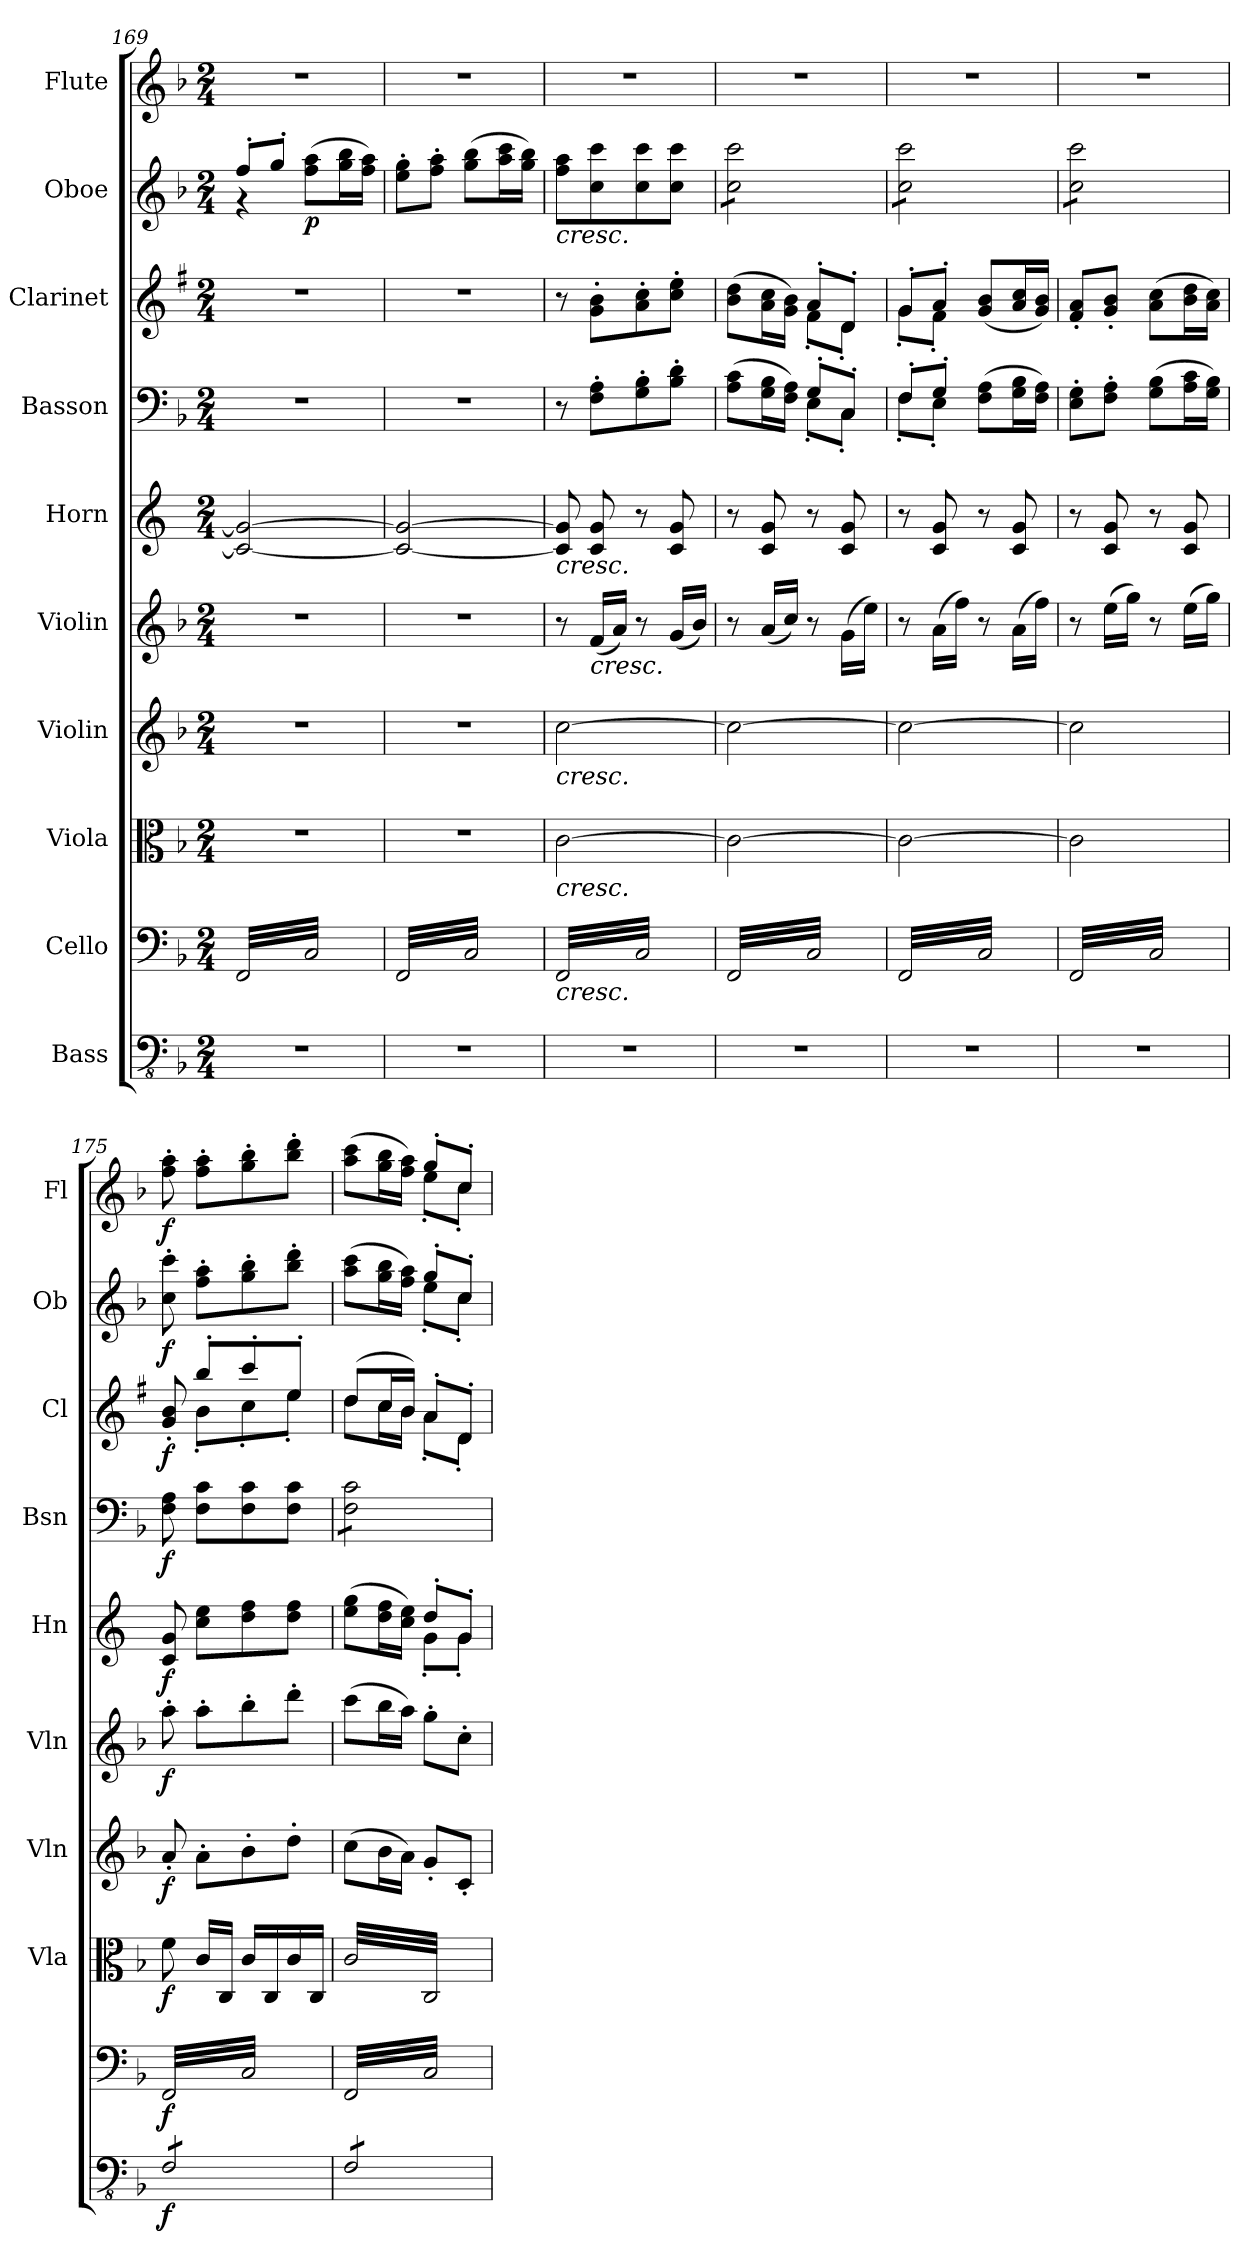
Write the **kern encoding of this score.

**kern	**dynam	**kern	**dynam	**kern	**dynam	**kern	**dynam	**kern	**dynam	**kern	**dynam	**kern	**dynam	**kern	**dynam	**kern	**dynam	**kern	**dynam
*part10	*part10	*part9	*part9	*part8	*part8	*part7	*part7	*part6	*part6	*part5	*part5	*part4	*part4	*part3	*part3	*part2	*part2	*part1	*part1
*staff10	*staff10	*staff9	*staff9	*staff8	*staff8	*staff7	*staff7	*staff6	*staff6	*staff5	*staff5	*staff4	*staff4	*staff3	*staff3	*staff2	*staff2	*staff1	*staff1
*I"Bass	*	*I"Cello	*	*I"Viola	*	*I"Violin	*	*I"Violin	*	*I"Horn	*	*I"Basson	*	*I"Clarinet	*	*I"Oboe	*	*I"Flute	*
*	*	*	*	*I'Vla	*	*I'Vln	*	*I'Vln	*	*I'Hn	*	*I'Bsn	*	*I'Cl	*	*I'Ob	*	*I'Fl	*
*clefFv4	*	*clefF4	*	*clefC3	*	*clefG2	*	*clefG2	*	*clefG2	*	*clefF4	*	*clefG2	*	*clefG2	*	*clefG2	*
*ITrd7c12	*	*	*	*	*	*	*	*	*	*ITrd4c7	*	*	*	*ITrd1c2	*	*	*	*	*
*k[b-]	*	*k[b-]	*	*k[b-]	*	*k[b-]	*	*k[b-]	*	*k[b-]	*	*k[b-]	*	*k[b-]	*	*k[b-]	*	*k[b-]	*
*M2/4	*	*M2/4	*	*M2/4	*	*M2/4	*	*M2/4	*	*M2/4	*	*M2/4	*	*M2/4	*	*M2/4	*	*M2/4	*
=169	=169	=169	=169	=169	=169	=169	=169	=169	=169	=169	=169	=169	=169	=169	=169	=169	=169	=169	=169
*	*	*	*	*	*	*	*	*	*	*	*	*	*	*	*	*^	*	*	*
*	*	*tremolo	*	*	*	*	*	*	*	*	*	*	*	*	*	*	*	*	*	*
2r	.	32FF/LLL	.	2r	.	2r	.	2r	.	2F/_ 2c/_	.	2r	.	2r	.	8ff'/L	4r	.	2r	.
.	.	32C/	.	.	.	.	.	.	.	.	.	.	.	.	.	.	.	.	.	.
.	.	32FF/	.	.	.	.	.	.	.	.	.	.	.	.	.	.	.	.	.	.
.	.	32C/	.	.	.	.	.	.	.	.	.	.	.	.	.	.	.	.	.	.
.	.	32FF/	.	.	.	.	.	.	.	.	.	.	.	.	.	8gg'/J	.	.	.	.
.	.	32C/	.	.	.	.	.	.	.	.	.	.	.	.	.	.	.	.	.	.
.	.	32FF/	.	.	.	.	.	.	.	.	.	.	.	.	.	.	.	.	.	.
.	.	32C/	.	.	.	.	.	.	.	.	.	.	.	.	.	.	.	.	.	.
!	!	!	!	!	!	!	!	!	!	!	!	!	!	!	!	!	!	!LO:DY:b	!	!
.	.	32FF/	.	.	.	.	.	.	.	.	.	.	.	.	.	(>8ff\ 8aa\L	4ryy	p	.	.
.	.	32C/	.	.	.	.	.	.	.	.	.	.	.	.	.	.	.	.	.	.
.	.	32FF/	.	.	.	.	.	.	.	.	.	.	.	.	.	.	.	.	.	.
.	.	32C/	.	.	.	.	.	.	.	.	.	.	.	.	.	.	.	.	.	.
.	.	32FF/	.	.	.	.	.	.	.	.	.	.	.	.	.	16gg\ 16bb-\L	.	.	.	.
.	.	32C/	.	.	.	.	.	.	.	.	.	.	.	.	.	.	.	.	.	.
.	.	32FF/	.	.	.	.	.	.	.	.	.	.	.	.	.	16ff\ 16aa\JJ)	.	.	.	.
.	.	32C/JJJ	.	.	.	.	.	.	.	.	.	.	.	.	.	.	.	.	.	.
*	*	*	*	*	*	*	*	*	*	*	*	*	*	*	*	*v	*v	*	*	*
=170	=170	=170	=170	=170	=170	=170	=170	=170	=170	=170	=170	=170	=170	=170	=170	=170	=170	=170	=170
2r	.	32FF/LLL	.	2r	.	2r	.	2r	.	2F/_ 2c/_	.	2r	.	2r	.	8ee\' 8gg\'L	.	2r	.
.	.	32C/	.	.	.	.	.	.	.	.	.	.	.	.	.	.	.	.	.
.	.	32FF/	.	.	.	.	.	.	.	.	.	.	.	.	.	.	.	.	.
.	.	32C/	.	.	.	.	.	.	.	.	.	.	.	.	.	.	.	.	.
.	.	32FF/	.	.	.	.	.	.	.	.	.	.	.	.	.	8ff\' 8aa\'J	.	.	.
.	.	32C/	.	.	.	.	.	.	.	.	.	.	.	.	.	.	.	.	.
.	.	32FF/	.	.	.	.	.	.	.	.	.	.	.	.	.	.	.	.	.
.	.	32C/	.	.	.	.	.	.	.	.	.	.	.	.	.	.	.	.	.
.	.	32FF/	.	.	.	.	.	.	.	.	.	.	.	.	.	(>8gg\ 8bb-\L	.	.	.
.	.	32C/	.	.	.	.	.	.	.	.	.	.	.	.	.	.	.	.	.
.	.	32FF/	.	.	.	.	.	.	.	.	.	.	.	.	.	.	.	.	.
.	.	32C/	.	.	.	.	.	.	.	.	.	.	.	.	.	.	.	.	.
.	.	32FF/	.	.	.	.	.	.	.	.	.	.	.	.	.	16aa\ 16ccc\L	.	.	.
.	.	32C/	.	.	.	.	.	.	.	.	.	.	.	.	.	.	.	.	.
.	.	32FF/	.	.	.	.	.	.	.	.	.	.	.	.	.	16gg\ 16bb-\JJ)	.	.	.
.	.	32C/JJJ	.	.	.	.	.	.	.	.	.	.	.	.	.	.	.	.	.
=171	=171	=171	=171	=171	=171	=171	=171	=171	=171	=171	=171	=171	=171	=171	=171	=171	=171	=171	=171
!	!	!	!	!	!	!	!	!	!	!	!	!	!	!	!	!LO:TX:b:i:t=cresc.	!	!	!
!	!	!	!	!	!	!	!	!	!	!LO:TX:b:i:t=cresc.	!	!	!	!	!	!	!	!	!
!	!	!	!	!	!	!LO:TX:b:i:t=cresc.	!	!	!	!	!	!	!	!	!	!	!	!	!
!	!	!	!	!LO:TX:b:i:t=cresc.	!	!	!	!	!	!	!	!	!	!	!	!	!	!	!
!	!	!LO:TX:b:i:t=cresc.	!	!	!	!	!	!	!	!	!	!	!	!	!	!	!	!	!
2r	.	32FF/LLL	.	[2c\	.	[2cc\	.	8r	.	8F/] 8c/]	.	8r	.	8r	.	8ff\ 8aa\L	.	2r	.
.	.	32C/	.	.	.	.	.	.	.	.	.	.	.	.	.	.	.	.	.
.	.	32FF/	.	.	.	.	.	.	.	.	.	.	.	.	.	.	.	.	.
.	.	32C/	.	.	.	.	.	.	.	.	.	.	.	.	.	.	.	.	.
!	!	!	!	!	!	!	!	!LO:TX:b:i:t=cresc.	!	!	!	!	!	!	!	!	!	!	!
!	!	!	!	!	!	!	!	!	!	!	!	!	!LO:DY:b	!	!	!	!	!	!
!	!	!	!	!	!	!	!	!	!	!	!	!	!LO:DY:n=1:b	!	!LO:DY:b	!	!	!	!
!	!	!	!	!	!	!	!	!	!	!	!	!	!	!	!LO:DY:n=1:b	!	!	!	!
.	.	32FF/	.	.	.	.	.	(<16f/LL	.	8F/ 8c/	.	8F\' 8A\'L	p other-dynamics	8f\' 8a\'L	p other-dynamics	8cc\ 8ccc\	.	.	.
.	.	32C/	.	.	.	.	.	.	.	.	.	.	.	.	.	.	.	.	.
.	.	32FF/	.	.	.	.	.	16a/JJ)	.	.	.	.	.	.	.	.	.	.	.
.	.	32C/	.	.	.	.	.	.	.	.	.	.	.	.	.	.	.	.	.
.	.	32FF/	.	.	.	.	.	8r	.	8r	.	8G\' 8B-\'	.	8g\' 8b-\'	.	8cc\ 8ccc\	.	.	.
.	.	32C/	.	.	.	.	.	.	.	.	.	.	.	.	.	.	.	.	.
.	.	32FF/	.	.	.	.	.	.	.	.	.	.	.	.	.	.	.	.	.
.	.	32C/	.	.	.	.	.	.	.	.	.	.	.	.	.	.	.	.	.
.	.	32FF/	.	.	.	.	.	(<16g/LL	.	8F/ 8c/	.	8B-\' 8d\'J	.	8b-\' 8dd\'J	.	8cc\ 8ccc\J	.	.	.
.	.	32C/	.	.	.	.	.	.	.	.	.	.	.	.	.	.	.	.	.
.	.	32FF/	.	.	.	.	.	16b-/JJ)	.	.	.	.	.	.	.	.	.	.	.
.	.	32C/JJJ	.	.	.	.	.	.	.	.	.	.	.	.	.	.	.	.	.
=172	=172	=172	=172	=172	=172	=172	=172	=172	=172	=172	=172	=172	=172	=172	=172	=172	=172	=172	=172
*	*	*	*	*	*	*	*	*	*	*	*	*^	*	*^	*	*	*	*	*
*	*	*	*	*	*	*	*	*	*	*	*	*	*	*	*	*	*	*tremolo	*	*	*
2r	.	32FF/LLL	.	2c\_	.	2cc\_	.	8r	.	8r	.	(>8A\ 8c\L	4ryy	.	(>8a\ 8cc\L	4ryy	.	8cc\ 8ccc\L	.	2r	.
.	.	32C/	.	.	.	.	.	.	.	.	.	.	.	.	.	.	.	.	.	.	.
.	.	32FF/	.	.	.	.	.	.	.	.	.	.	.	.	.	.	.	.	.	.	.
.	.	32C/	.	.	.	.	.	.	.	.	.	.	.	.	.	.	.	.	.	.	.
.	.	32FF/	.	.	.	.	.	(<16a/LL	.	8F/ 8c/	.	16G\ 16B-\L	.	.	16g\ 16b-\L	.	.	8cc\ 8ccc\	.	.	.
.	.	32C/	.	.	.	.	.	.	.	.	.	.	.	.	.	.	.	.	.	.	.
.	.	32FF/	.	.	.	.	.	16cc/JJ)	.	.	.	16F\ 16A\JJ)	.	.	16f\ 16a\JJ)	.	.	.	.	.	.
.	.	32C/	.	.	.	.	.	.	.	.	.	.	.	.	.	.	.	.	.	.	.
.	.	32FF/	.	.	.	.	.	8r	.	8r	.	8G'/L	8E'\L	.	8g'/L	8e'\L	.	8cc\ 8ccc\	.	.	.
.	.	32C/	.	.	.	.	.	.	.	.	.	.	.	.	.	.	.	.	.	.	.
.	.	32FF/	.	.	.	.	.	.	.	.	.	.	.	.	.	.	.	.	.	.	.
.	.	32C/	.	.	.	.	.	.	.	.	.	.	.	.	.	.	.	.	.	.	.
.	.	32FF/	.	.	.	.	.	(>16g\LL	.	8F/ 8c/	.	8C'/J	8C'\J	.	8c'/J	8c'\J	.	8cc\ 8ccc\J	.	.	.
.	.	32C/	.	.	.	.	.	.	.	.	.	.	.	.	.	.	.	.	.	.	.
.	.	32FF/	.	.	.	.	.	16ee\JJ)	.	.	.	.	.	.	.	.	.	.	.	.	.
.	.	32C/JJJ	.	.	.	.	.	.	.	.	.	.	.	.	.	.	.	.	.	.	.
=173	=173	=173	=173	=173	=173	=173	=173	=173	=173	=173	=173	=173	=173	=173	=173	=173	=173	=173	=173	=173	=173
2r	.	32FF/LLL	.	2c\_	.	2cc\_	.	8r	.	8r	.	8F'/L	8F'\L	.	8f'/L	8f'\L	.	8cc\ 8ccc\L	.	2r	.
.	.	32C/	.	.	.	.	.	.	.	.	.	.	.	.	.	.	.	.	.	.	.
.	.	32FF/	.	.	.	.	.	.	.	.	.	.	.	.	.	.	.	.	.	.	.
.	.	32C/	.	.	.	.	.	.	.	.	.	.	.	.	.	.	.	.	.	.	.
.	.	32FF/	.	.	.	.	.	(>16a\LL	.	8F/ 8c/	.	8G'/J	8E'\J	.	8g'/J	8e'\J	.	8cc\ 8ccc\	.	.	.
.	.	32C/	.	.	.	.	.	.	.	.	.	.	.	.	.	.	.	.	.	.	.
.	.	32FF/	.	.	.	.	.	16ff\JJ)	.	.	.	.	.	.	.	.	.	.	.	.	.
.	.	32C/	.	.	.	.	.	.	.	.	.	.	.	.	.	.	.	.	.	.	.
.	.	32FF/	.	.	.	.	.	8r	.	8r	.	(>8F\ 8A\L	4ryy	.	(<8f/ 8a/L	4ryy	.	8cc\ 8ccc\	.	.	.
.	.	32C/	.	.	.	.	.	.	.	.	.	.	.	.	.	.	.	.	.	.	.
.	.	32FF/	.	.	.	.	.	.	.	.	.	.	.	.	.	.	.	.	.	.	.
.	.	32C/	.	.	.	.	.	.	.	.	.	.	.	.	.	.	.	.	.	.	.
.	.	32FF/	.	.	.	.	.	(>16a\LL	.	8F/ 8c/	.	16G\ 16B-\L	.	.	16g/ 16b-/L	.	.	8cc\ 8ccc\J	.	.	.
.	.	32C/	.	.	.	.	.	.	.	.	.	.	.	.	.	.	.	.	.	.	.
.	.	32FF/	.	.	.	.	.	16ff\JJ)	.	.	.	16F\ 16A\JJ)	.	.	16f/ 16a/JJ)	.	.	.	.	.	.
.	.	32C/JJJ	.	.	.	.	.	.	.	.	.	.	.	.	.	.	.	.	.	.	.
*	*	*	*	*	*	*	*	*	*	*	*	*v	*v	*	*	*	*	*	*	*	*
*	*	*	*	*	*	*	*	*	*	*	*	*	*	*v	*v	*	*	*	*	*
!!LO:PB:g=z
=174	=174	=174	=174	=174	=174	=174	=174	=174	=174	=174	=174	=174	=174	=174	=174	=174	=174	=174	=174
2r	.	32FF/LLL	.	2c\]	.	2cc\]	.	8r	.	8r	.	8E\' 8G\'L	.	8e/' 8g/'L	.	8cc\ 8ccc\L	.	2r	.
.	.	32C/	.	.	.	.	.	.	.	.	.	.	.	.	.	.	.	.	.
.	.	32FF/	.	.	.	.	.	.	.	.	.	.	.	.	.	.	.	.	.
.	.	32C/	.	.	.	.	.	.	.	.	.	.	.	.	.	.	.	.	.
.	.	32FF/	.	.	.	.	.	(>16ee\LL	.	8F/ 8c/	.	8F\' 8A\'J	.	8f/' 8a/'J	.	8cc\ 8ccc\	.	.	.
.	.	32C/	.	.	.	.	.	.	.	.	.	.	.	.	.	.	.	.	.
.	.	32FF/	.	.	.	.	.	16gg\JJ)	.	.	.	.	.	.	.	.	.	.	.
.	.	32C/	.	.	.	.	.	.	.	.	.	.	.	.	.	.	.	.	.
.	.	32FF/	.	.	.	.	.	8r	.	8r	.	(>8G\ 8B-\L	.	(>8g\ 8b-\L	.	8cc\ 8ccc\	.	.	.
.	.	32C/	.	.	.	.	.	.	.	.	.	.	.	.	.	.	.	.	.
.	.	32FF/	.	.	.	.	.	.	.	.	.	.	.	.	.	.	.	.	.
.	.	32C/	.	.	.	.	.	.	.	.	.	.	.	.	.	.	.	.	.
.	.	32FF/	.	.	.	.	.	(>16ee\LL	.	8F/ 8c/	.	16A\ 16c\L	.	16a\ 16cc\L	.	8cc\ 8ccc\J	.	.	.
*	*	*	*	*	*	*	*	*	*	*	*	*	*	*	*	*Xtremolo	*	*	*
.	.	32C/	.	.	.	.	.	.	.	.	.	.	.	.	.	.	.	.	.
.	.	32FF/	.	.	.	.	.	16gg\JJ)	.	.	.	16G\ 16B-\JJ)	.	16g\ 16b-\JJ)	.	.	.	.	.
.	.	32C/JJJ	.	.	.	.	.	.	.	.	.	.	.	.	.	.	.	.	.
=175	=175	=175	=175	=175	=175	=175	=175	=175	=175	=175	=175	=175	=175	=175	=175	=175	=175	=175	=175
*	*	*	*	*	*	*	*	*	*	*	*	*	*	*^	*	*	*	*	*
!	!LO:DY:b	!	!LO:DY:b	!	!LO:DY:b	!	!LO:DY:b	!	!LO:DY:b	!	!LO:DY:b	!	!LO:DY:b	!	!	!LO:DY:b	!	!LO:DY:b	!	!LO:DY:b
*tremolo	*	*	*	*	*	*	*	*	*	*	*	*	*	*	*	*	*	*	*	*
8FFF/L	f	32FF/LLL	f	8f\	f	8a'/	f	8aa'\	f	8F/ 8c/	f	8F\ 8A\	f	8f/' 8a/'	8ryy	f	8cc\' 8ccc\'	f	8ff\' 8aa\'	f
.	.	32C/	.	.	.	.	.	.	.	.	.	.	.	.	.	.	.	.	.	.
.	.	32FF/	.	.	.	.	.	.	.	.	.	.	.	.	.	.	.	.	.	.
.	.	32C/	.	.	.	.	.	.	.	.	.	.	.	.	.	.	.	.	.	.
8FFF/	.	32FF/	.	16c/LL	.	8a'\L	.	8aa'\L	.	8f\ 8a\L	.	8F\ 8c\L	.	8aa'/L	8a'\L	.	8ff\' 8aa\'L	.	8ff\' 8aa\'L	.
.	.	32C/	.	.	.	.	.	.	.	.	.	.	.	.	.	.	.	.	.	.
.	.	32FF/	.	16C/JJ	.	.	.	.	.	.	.	.	.	.	.	.	.	.	.	.
.	.	32C/	.	.	.	.	.	.	.	.	.	.	.	.	.	.	.	.	.	.
8FFF/	.	32FF/	.	16c/LL	.	8b-'\	.	8bb-'\	.	8g\ 8b-\	.	8F\ 8c\	.	8bb-'/	8b-'\	.	8gg\' 8bb-\'	.	8gg\' 8bb-\'	.
.	.	32C/	.	.	.	.	.	.	.	.	.	.	.	.	.	.	.	.	.	.
.	.	32FF/	.	16C/	.	.	.	.	.	.	.	.	.	.	.	.	.	.	.	.
.	.	32C/	.	.	.	.	.	.	.	.	.	.	.	.	.	.	.	.	.	.
8FFF/J	.	32FF/	.	16c/	.	8dd'\J	.	8ddd'\J	.	8g\ 8b-\J	.	8F\ 8c\J	.	8dd'/J	8dd'\J	.	8bb-\' 8ddd\'J	.	8bb-\' 8ddd\'J	.
.	.	32C/	.	.	.	.	.	.	.	.	.	.	.	.	.	.	.	.	.	.
.	.	32FF/	.	16C/JJ	.	.	.	.	.	.	.	.	.	.	.	.	.	.	.	.
.	.	32C/JJJ	.	.	.	.	.	.	.	.	.	.	.	.	.	.	.	.	.	.
=176	=176	=176	=176	=176	=176	=176	=176	=176	=176	=176	=176	=176	=176	=176	=176	=176	=176	=176	=176	=176
*	*	*	*	*	*	*	*	*	*	*^	*	*	*	*	*	*	*^	*	*^	*
*	*	*	*	*tremolo	*	*	*	*	*	*	*	*	*	*	*	*	*	*	*	*	*	*	*
*	*	*	*	*	*	*	*	*	*	*	*	*	*tremolo	*	*	*	*	*	*	*	*	*	*
8FFF/L	.	32FF/LLL	.	32c/LLL	.	(>8cc\L	.	(>8ccc\L	.	(>8a\ 8cc\L	4ryy	.	8F\ 8c\L	.	(>8cc/L	8cc\L	.	(>8aa\ 8ccc\L	4ryy	.	(>8aa\ 8ccc\L	4ryy	.
.	.	32C/	.	32C/	.	.	.	.	.	.	.	.	.	.	.	.	.	.	.	.	.	.	.
.	.	32FF/	.	32c/	.	.	.	.	.	.	.	.	.	.	.	.	.	.	.	.	.	.	.
.	.	32C/	.	32C/	.	.	.	.	.	.	.	.	.	.	.	.	.	.	.	.	.	.	.
8FFF/	.	32FF/	.	32c/	.	16b-\L	.	16bb-\L	.	16g\ 16b-\L	.	.	8F\ 8c\	.	16b-/L	16b-\L	.	16gg\ 16bb-\L	.	.	16gg\ 16bb-\L	.	.
.	.	32C/	.	32C/	.	.	.	.	.	.	.	.	.	.	.	.	.	.	.	.	.	.	.
.	.	32FF/	.	32c/	.	16a\JJ)	.	16aa\JJ)	.	16f\ 16a\JJ)	.	.	.	.	16a/JJ)	16a\JJ	.	16ff\ 16aa\JJ)	.	.	16ff\ 16aa\JJ)	.	.
.	.	32C/	.	32C/	.	.	.	.	.	.	.	.	.	.	.	.	.	.	.	.	.	.	.
8FFF/	.	32FF/	.	32c/	.	8g'/L	.	8gg'\L	.	8g'/L	8c'\L	.	8F\ 8c\	.	8g'/L	8g'\L	.	8gg'/L	8ee'\L	.	8gg'/L	8ee'\L	.
.	.	32C/	.	32C/	.	.	.	.	.	.	.	.	.	.	.	.	.	.	.	.	.	.	.
.	.	32FF/	.	32c/	.	.	.	.	.	.	.	.	.	.	.	.	.	.	.	.	.	.	.
.	.	32C/	.	32C/	.	.	.	.	.	.	.	.	.	.	.	.	.	.	.	.	.	.	.
8FFF/J	.	32FF/	.	32c/	.	8c'/J	.	8cc'\J	.	8c'/J	8c'\J	.	8F\ 8c\J	.	8c'/J	8c'\J	.	8cc'/J	8cc'\J	.	8cc'/J	8cc'\J	.
*	*	*	*	*	*	*	*	*	*	*	*	*	*Xtremolo	*	*	*	*	*	*	*	*	*	*
*Xtremolo	*	*	*	*	*	*	*	*	*	*	*	*	*	*	*	*	*	*	*	*	*	*	*
.	.	32C/	.	32C/	.	.	.	.	.	.	.	.	.	.	.	.	.	.	.	.	.	.	.
.	.	32FF/	.	32c/	.	.	.	.	.	.	.	.	.	.	.	.	.	.	.	.	.	.	.
.	.	32C/JJJ	.	32C/JJJ	.	.	.	.	.	.	.	.	.	.	.	.	.	.	.	.	.	.	.
*	*	*	*	*Xtremolo	*	*	*	*	*	*	*	*	*	*	*	*	*	*	*	*	*	*	*
*	*	*Xtremolo	*	*	*	*	*	*	*	*	*	*	*	*	*	*	*	*	*	*	*	*	*
.	.	.	.	.	.	.	.	.	.	.	.	.	.	.	.	.	.	.	.	.	.	.	.
.	.	.	.	.	.	.	.	.	.	.	.	.	.	.	.	.	.	.	.	.	.	.	.
.	.	.	.	.	.	.	.	.	.	.	.	.	.	.	.	.	.	.	.	.	.	.	.
.	.	.	.	.	.	.	.	.	.	.	.	.	.	.	.	.	.	.	.	.	.	.	.
.	.	.	.	.	.	.	.	.	.	.	.	.	.	.	.	.	.	.	.	.	.	.	.
.	.	.	.	.	.	.	.	.	.	.	.	.	.	.	.	.	.	.	.	.	.	.	.
.	.	.	.	.	.	.	.	.	.	.	.	.	.	.	.	.	.	.	.	.	.	.	.
.	.	.	.	.	.	.	.	.	.	.	.	.	.	.	.	.	.	.	.	.	.	.	.
*	*	*	*	*	*	*	*	*	*	*	*	*	*	*	*v	*v	*	*	*	*	*v	*v	*
*	*	*	*	*	*	*	*	*	*	*v	*v	*	*	*	*	*	*v	*v	*	*	*
=	=	=	=	=	=	=	=	=	=	=	=	=	=	=	=	=	=	=	=
*-	*-	*-	*-	*-	*-	*-	*-	*-	*-	*-	*-	*-	*-	*-	*-	*-	*-	*-	*-
